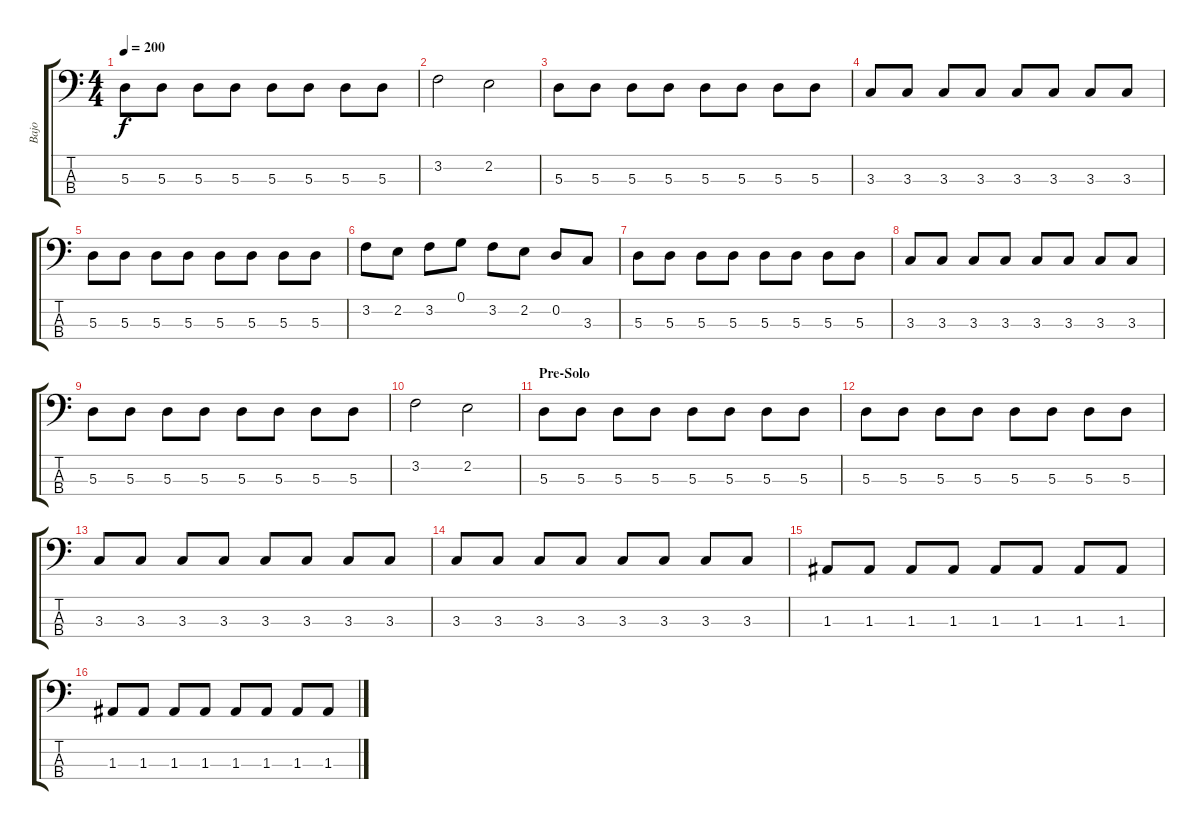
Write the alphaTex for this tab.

\track ("Bajo" "Bajo") {instrument electricbassfinger}
\staff {score tabs}
\tuning (G2 D2 A1 E1) {hide}
\ts (4 4)
\tempo 200
\clef f4
\ks c
5.3.8{dy f} 5.3.8 5.3.8 5.3.8 5.3.8 5.3.8 5.3.8 5.3.8 |
3.2.2 2.2.2 |
5.3.8 5.3.8 5.3.8 5.3.8 5.3.8 5.3.8 5.3.8 5.3.8 |
3.3.8 3.3.8 3.3.8 3.3.8 3.3.8 3.3.8 3.3.8 3.3.8 |
5.3.8 5.3.8 5.3.8 5.3.8 5.3.8 5.3.8 5.3.8 5.3.8 |
3.2.8 2.2.8 3.2.8 0.1.8 3.2.8 2.2.8 0.2.8 3.3.8 |
5.3.8 5.3.8 5.3.8 5.3.8 5.3.8 5.3.8 5.3.8 5.3.8 |
3.3.8 3.3.8 3.3.8 3.3.8 3.3.8 3.3.8 3.3.8 3.3.8 |
5.3.8 5.3.8 5.3.8 5.3.8 5.3.8 5.3.8 5.3.8 5.3.8 |
3.2.2 2.2.2 |
\section ("" "Pre-Solo")
5.3.8 5.3.8 5.3.8 5.3.8 5.3.8 5.3.8 5.3.8 5.3.8 |
5.3.8 5.3.8 5.3.8 5.3.8 5.3.8 5.3.8 5.3.8 5.3.8 |
3.3.8 3.3.8 3.3.8 3.3.8 3.3.8 3.3.8 3.3.8 3.3.8 |
3.3.8 3.3.8 3.3.8 3.3.8 3.3.8 3.3.8 3.3.8 3.3.8 |
1.3.8 1.3.8 1.3.8 1.3.8 1.3.8 1.3.8 1.3.8 1.3.8 |
1.3.8 1.3.8 1.3.8 1.3.8 1.3.8 1.3.8 1.3.8 1.3.8
